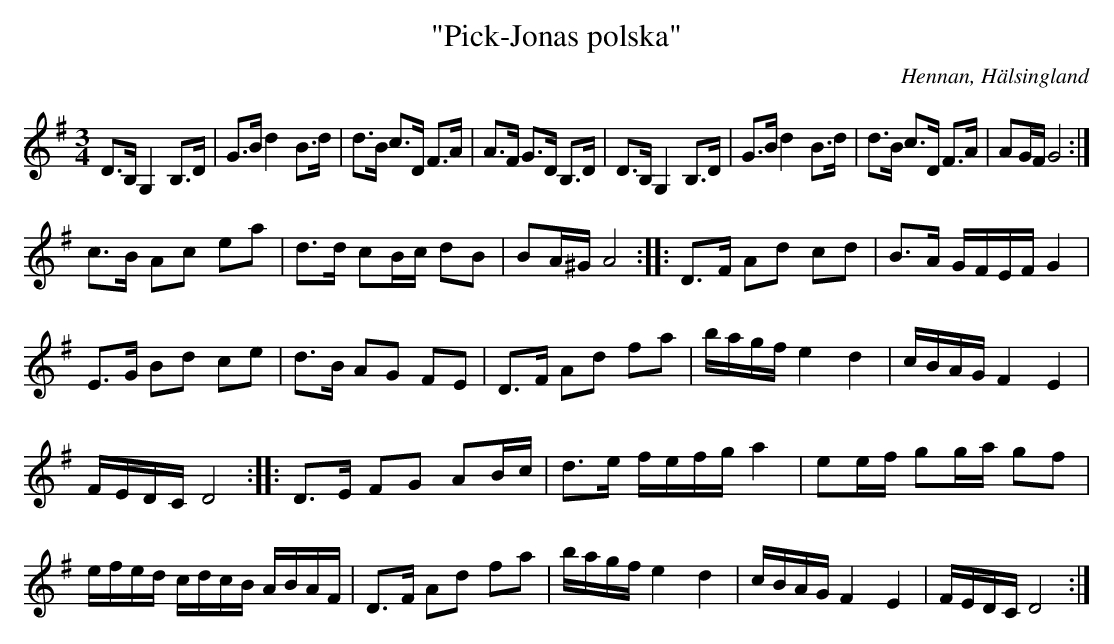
X:1
T: "Pick-Jonas polska"
O: Hennan, Hälsingland
M: 3/4
L: 1/8
K: G
D>B, G,2 B,>D | G>B d2 B>d | d>B c>D F>A| A>F G>D B,>D|D>B, G,2 B,>D|G>B d2 B>d | d>B c>D F>A| AG/F/ G4 :|
c>B Ac ea | d>d cB/c/ dB | BA/^G/ A4 :: D>F Ad cd | B>A G/F/E/F/ G2 |
E>G Bd ce | d>B AG FE | D>F Ad fa | b/a/g/f/ e2 d2 | c/B/A/G/ F2 E2 |
F/E/D/C/ D4 :: D>E FG AB/c/ | d>e f/e/f/g/ a2 | ee/f/ gg/a/ gf |
e/f/e/d/ c/d/c/B/ A/B/A/F/ | D>F Ad fa | b/a/g/f/ e2 d2 | c/B/A/G/ F2 E2 | F/E/D/C/ D4 :|]
